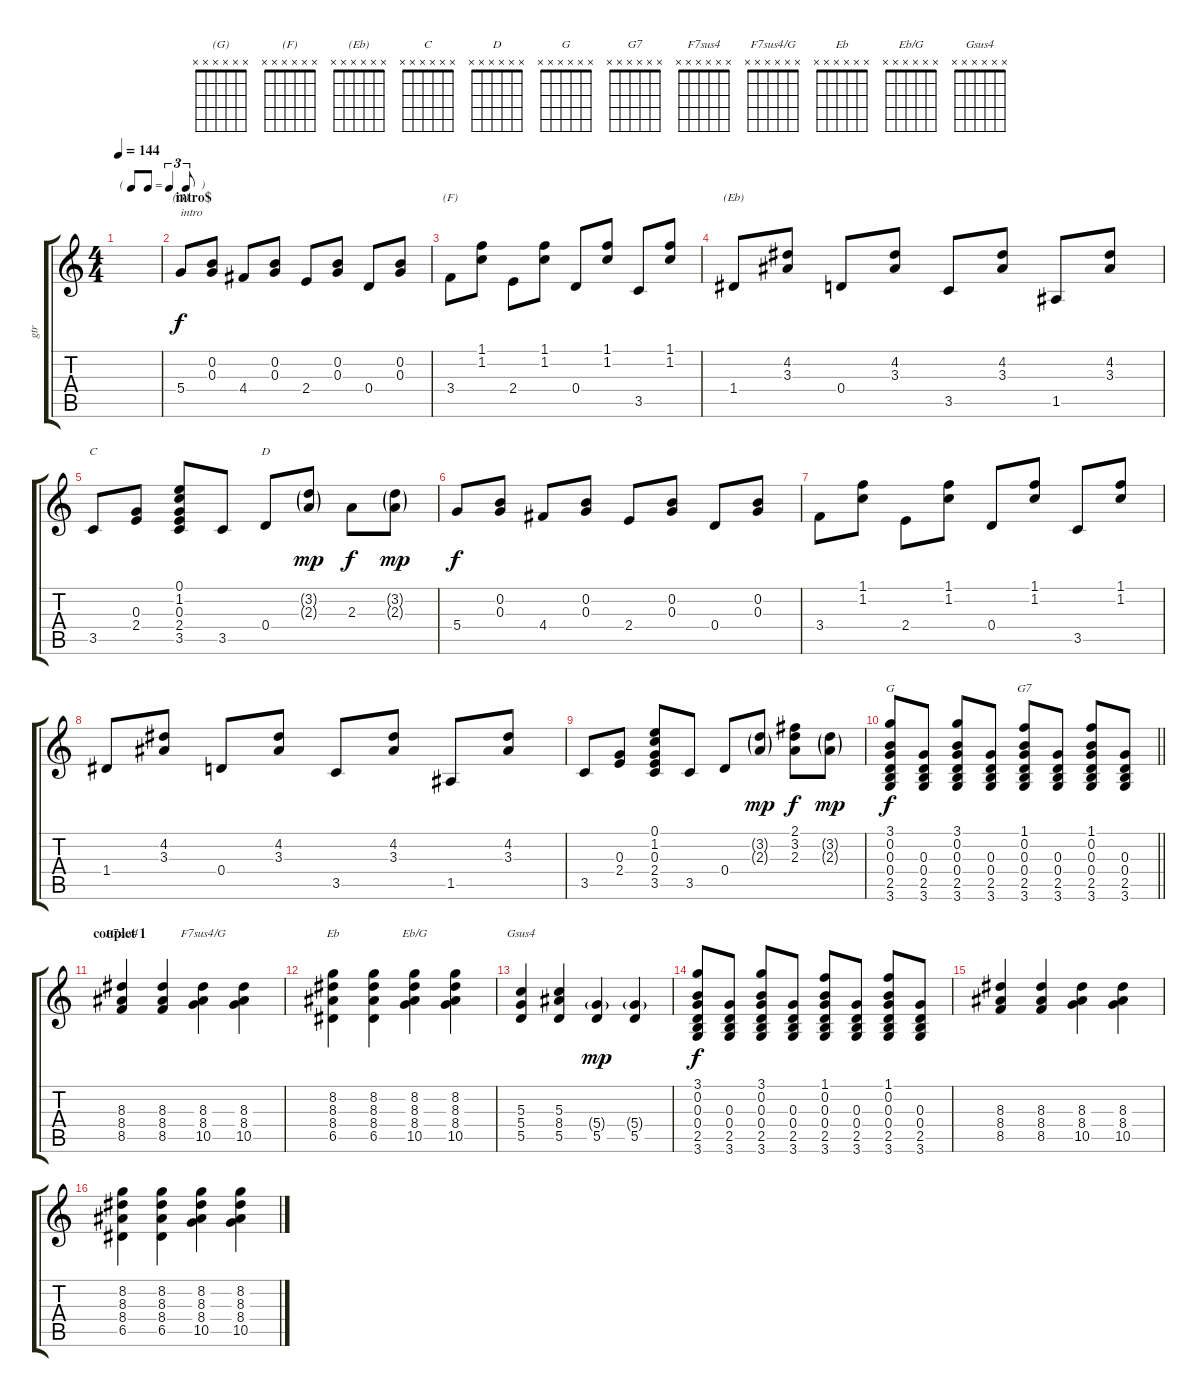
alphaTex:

\track ("gtr" "gtr") {instrument acousticguitarsteel}
\staff {score tabs}
\tuning (E4 B3 G3 D3 A2 E2) {hide}
\chord ("(G)" x x x x x x)
\chord ("(F)" x x x x x x)
\chord ("(Eb)" x x x x x x)
\chord ("C" x x x x x x)
\chord ("D" x x x x x x)
\chord ("G" x x x x x x)
\chord ("G7" x x x x x x)
\chord ("F7sus4" x x x x x x)
\chord ("F7sus4/G" x x x x x x)
\chord ("Eb" x x x x x x)
\chord ("Eb/G" x x x x x x)
\chord ("Gsus4" x x x x x x)
\ts (4 4)
\tf triplet8th
\tempo 144
\clef g2
\ks c
|
\section ("" "intro$")
5.4.8{ch "(G)" txt "intro"} (0.2 0.3).8 4.4.8 (0.2 0.3).8 2.4.8 (0.2 0.3).8 0.4.8 (0.2 0.3).8 |
3.4.8{ch "(F)"} (1.1 1.2).8 2.4.8 (1.1 1.2).8 0.4.8 (1.1 1.2).8 3.5.8 (1.1 1.2).8 |
1.4.8{ch "(Eb)"} (4.2 3.3).8 0.4.8 (4.2 3.3).8 3.5.8 (4.2 3.3).8 1.5.8 (4.2 3.3).8 |
3.5.8{ch "C"} (0.3 2.4).8 (0.1 1.2 0.3 2.4 3.5).8 3.5.8 0.4.8{ch "D"} (3.2{g} 2.3{g}).8{dy mp} 2.3.8{dy f} (3.2{g} 2.3{g}).8{dy mp} |
5.4.8{dy f} (0.2 0.3).8 4.4.8 (0.2 0.3).8 2.4.8 (0.2 0.3).8 0.4.8 (0.2 0.3).8 |
3.4.8 (1.1 1.2).8 2.4.8 (1.1 1.2).8 0.4.8 (1.1 1.2).8 3.5.8 (1.1 1.2).8 |
1.4.8 (4.2 3.3).8 0.4.8 (4.2 3.3).8 3.5.8 (4.2 3.3).8 1.5.8 (4.2 3.3).8 |
3.5.8 (0.3 2.4).8 (0.1 1.2 0.3 2.4 3.5).8 3.5.8 0.4.8 (3.2{g} 2.3{g}).8{dy mp} (2.1 3.2 2.3).8{dy f} (3.2{g} 2.3{g}).8{dy mp} |
\barLineRight lightlight
(3.1 0.2 0.3 0.4 2.5 3.6).8{ch "G" dy f} (0.3 0.4 2.5 3.6).8 (3.1 0.2 0.3 0.4 2.5 3.6).8 (0.3 0.4 2.5 3.6).8 (1.1 0.2 0.3 0.4 2.5 3.6).8{ch "G7"} (0.3 0.4 2.5 3.6).8 (1.1 0.2 0.3 0.4 2.5 3.6).8 (0.3 0.4 2.5 3.6).8 |
\section ("" "couplet 1")
(8.3 8.4 8.5).4{ch "F7sus4"} (8.3 8.4 8.5).4 (8.3 8.4 10.5).4{ch "F7sus4/G"} (8.3 8.4 10.5).4 |
(8.2 8.3 8.4 6.5).4{ch "Eb"} (8.2 8.3 8.4 6.5).4 (8.2 8.3 8.4 10.5).4{ch "Eb/G"} (8.2 8.3 8.4 10.5).4 |
(5.3 5.4 5.5).4{ch "Gsus4"} (5.3 8.4 5.5).4 (5.4{g} 5.5).4{dy mp} (5.4{g} 5.5).4 |
(3.1 0.2 0.3 0.4 2.5 3.6).8{dy f} (0.3 0.4 2.5 3.6).8 (3.1 0.2 0.3 0.4 2.5 3.6).8 (0.3 0.4 2.5 3.6).8 (1.1 0.2 0.3 0.4 2.5 3.6).8 (0.3 0.4 2.5 3.6).8 (1.1 0.2 0.3 0.4 2.5 3.6).8 (0.3 0.4 2.5 3.6).8 |
(8.3 8.4 8.5).4 (8.3 8.4 8.5).4 (8.3 8.4 10.5).4 (8.3 8.4 10.5).4 |
(8.2 8.3 8.4 6.5).4 (8.2 8.3 8.4 6.5).4 (8.2 8.3 8.4 10.5).4 (8.2 8.3 8.4 10.5).4
